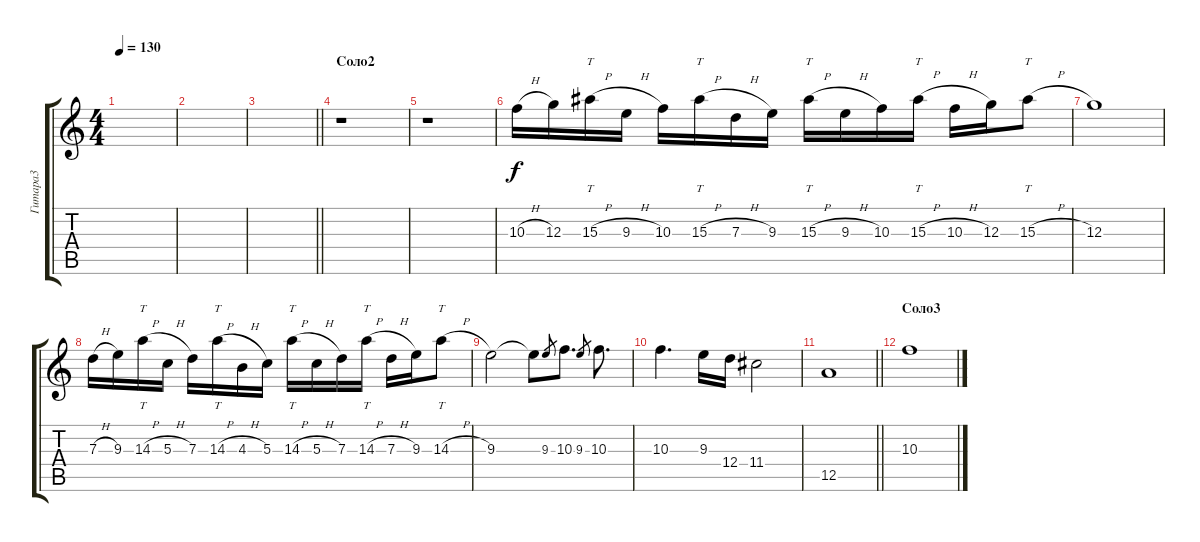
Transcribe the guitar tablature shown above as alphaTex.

\track ("Гитара3" "Гитара3") {instrument distortionguitar}
\staff {score tabs}
\tuning (E4 B3 G3 D3 A2 E2) {hide}
\ts (4 4)
\tempo 130
\clef g2
\ks c
|
|
\barLineRight lightlight
|
\section ("" "Соло2")
r.1 |
r.1 |
10.3{h}.16 12.3.16 15.3{h}.16{tt} 9.3{h}.16 10.3.16 15.3{h}.16{tt} 7.3{h}.16 9.3.16 15.3{h}.16{tt} 9.3{h}.16 10.3.16 15.3{h}.16{tt} 10.3{h}.16 12.3.16 15.3{h}.8{tt} |
12.3.1 |
7.3{h}.16 9.3.16 14.3{h}.16{tt} 5.3{h}.16 7.3.16 14.3{h}.16{tt} 4.3{h}.16 5.3.16 14.3{h}.16{tt} 5.3{h}.16 7.3.16 14.3{h}.16{tt} 7.3{h}.16 9.3.16 14.3{h}.8{tt} |
9.3.2 9.3{t}.8 9.3.8{gr} 10.3.8{d} 9.3.8{gr} 10.3.8{d} |
10.3.4{d} 9.3.16 12.4.16 11.4.2 |
\barLineRight lightlight
12.5.1 |
\section ("" "Соло3")
10.3.1
